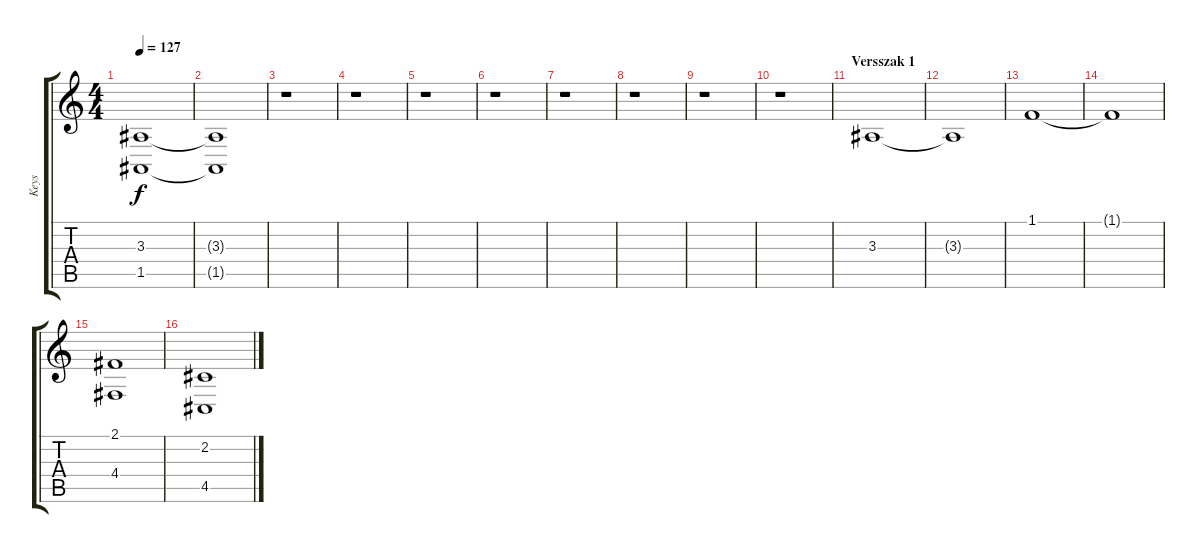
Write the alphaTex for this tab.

\track ("Keys" "Keys") {instrument stringensemble1}
\staff {score tabs}
\tuning (E4 B3 G3 D3 A2 E2) {hide}
\ts (4 4)
\tempo 127
\clef g2
\ks c
(3.3 1.5).1{dy f} |
(3.3{t} 1.5{t}).1 |
r.1 |
r.1 |
r.1 |
r.1 |
r.1 |
r.1 |
r.1 |
r.1 |
\section ("" "Versszak 1")
3.3.1{volume 11} |
3.3{t}.1 |
1.1.1 |
1.1{t}.1 |
(2.1 4.4).1 |
(2.2 4.5).1
